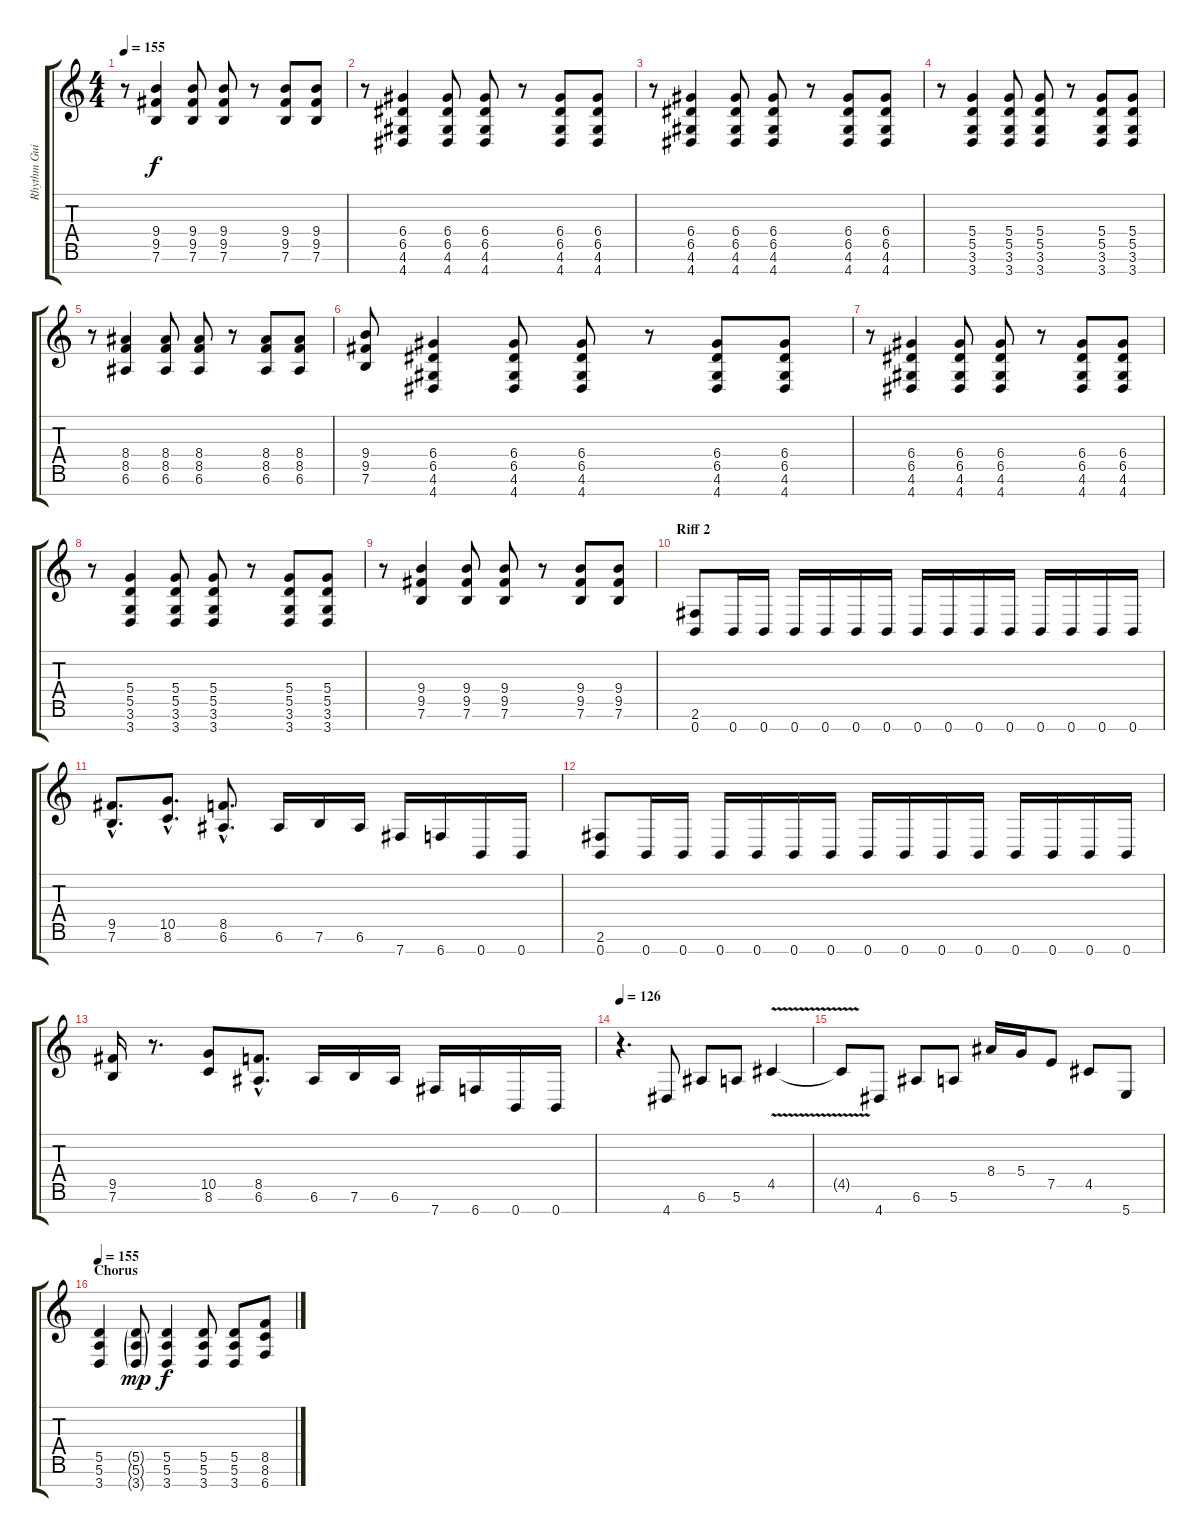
\track ("Rhythm Guitar L" "Rhythm Gui") {instrument overdrivenguitar}
\staff {score tabs}
\tuning (E4 B3 G3 D3 A2 E2 B1) {hide}
\ts (4 4)
\tempo 155
\clef g2
\ks c
r.8{dy f} (9.4 9.5 7.6).4 (9.4 9.5 7.6).8 (9.4 9.5 7.6).8 r.8 (9.4 9.5 7.6).8 (9.4 9.5 7.6).8 |
r.8 (6.4 6.5 4.6 4.7).4 (6.4 6.5 4.6 4.7).8 (6.4 6.5 4.6 4.7).8 r.8 (6.4 6.5 4.6 4.7).8 (6.4 6.5 4.6 4.7).8 |
r.8 (6.4 6.5 4.6 4.7).4 (6.4 6.5 4.6 4.7).8 (6.4 6.5 4.6 4.7).8 r.8 (6.4 6.5 4.6 4.7).8 (6.4 6.5 4.6 4.7).8 |
r.8 (5.4 5.5 3.6 3.7).4 (5.4 5.5 3.6 3.7).8 (5.4 5.5 3.6 3.7).8 r.8 (5.4 5.5 3.6 3.7).8 (5.4 5.5 3.6 3.7).8 |
r.8 (8.4 8.5 6.6).4 (8.4 8.5 6.6).8 (8.4 8.5 6.6).8 r.8 (8.4 8.5 6.6).8 (8.4 8.5 6.6).8 |
(9.4 9.5 7.6).8 (6.4 6.5 4.6 4.7).4 (6.4 6.5 4.6 4.7).8 (6.4 6.5 4.6 4.7).8 r.8 (6.4 6.5 4.6 4.7).8 (6.4 6.5 4.6 4.7).8 |
r.8 (6.4 6.5 4.6 4.7).4 (6.4 6.5 4.6 4.7).8 (6.4 6.5 4.6 4.7).8 r.8 (6.4 6.5 4.6 4.7).8 (6.4 6.5 4.6 4.7).8 |
r.8 (5.4 5.5 3.6 3.7).4 (5.4 5.5 3.6 3.7).8 (5.4 5.5 3.6 3.7).8 r.8 (5.4 5.5 3.6 3.7).8 (5.4 5.5 3.6 3.7).8 |
r.8 (9.4 9.5 7.6).4 (9.4 9.5 7.6).8 (9.4 9.5 7.6).8 r.8 (9.4 9.5 7.6).8 (9.4 9.5 7.6).8 |
\section ("" "Riff 2")
(2.6 0.7).8 0.7.16 0.7.16 0.7.16 0.7.16 0.7.16 0.7.16 0.7.16 0.7.16 0.7.16 0.7.16 0.7.16 0.7.16 0.7.16 0.7.16 |
(9.5{hac} 7.6{hac}).8{d} (10.5{hac} 8.6{hac}).8{d} (8.5{hac} 6.6{hac}).8{d} 6.6.16 7.6.16 6.6.16 7.7.16 6.7.16 0.7.16 0.7.16 |
(2.6 0.7).8 0.7.16 0.7.16 0.7.16 0.7.16 0.7.16 0.7.16 0.7.16 0.7.16 0.7.16 0.7.16 0.7.16 0.7.16 0.7.16 0.7.16 |
(9.5 7.6).16 r.8{d} (10.5 8.6).8 (8.5{hac} 6.6{hac}).8{d} 6.6.16 7.6.16 6.6.16 7.7.16 6.7.16 0.7.16 0.7.16 |
\tempo 126
r.4{d} 4.7.8 6.6.8 5.6.8 4.5{v}.4 |
4.5{t}.8 4.7.8 6.6.8 5.6.8 8.4.16 5.4.16 7.5.8 4.5.8 5.7.8 |
\section ("" "Chorus")
\tempo 155
(5.5 5.6 3.7).4 (5.5{g} 5.6{g} 3.7{g}).8{dy mp} (5.5 5.6 3.7).4{dy f} (5.5 5.6 3.7).8 (5.5 5.6 3.7).8 (8.5 8.6 6.7).8
